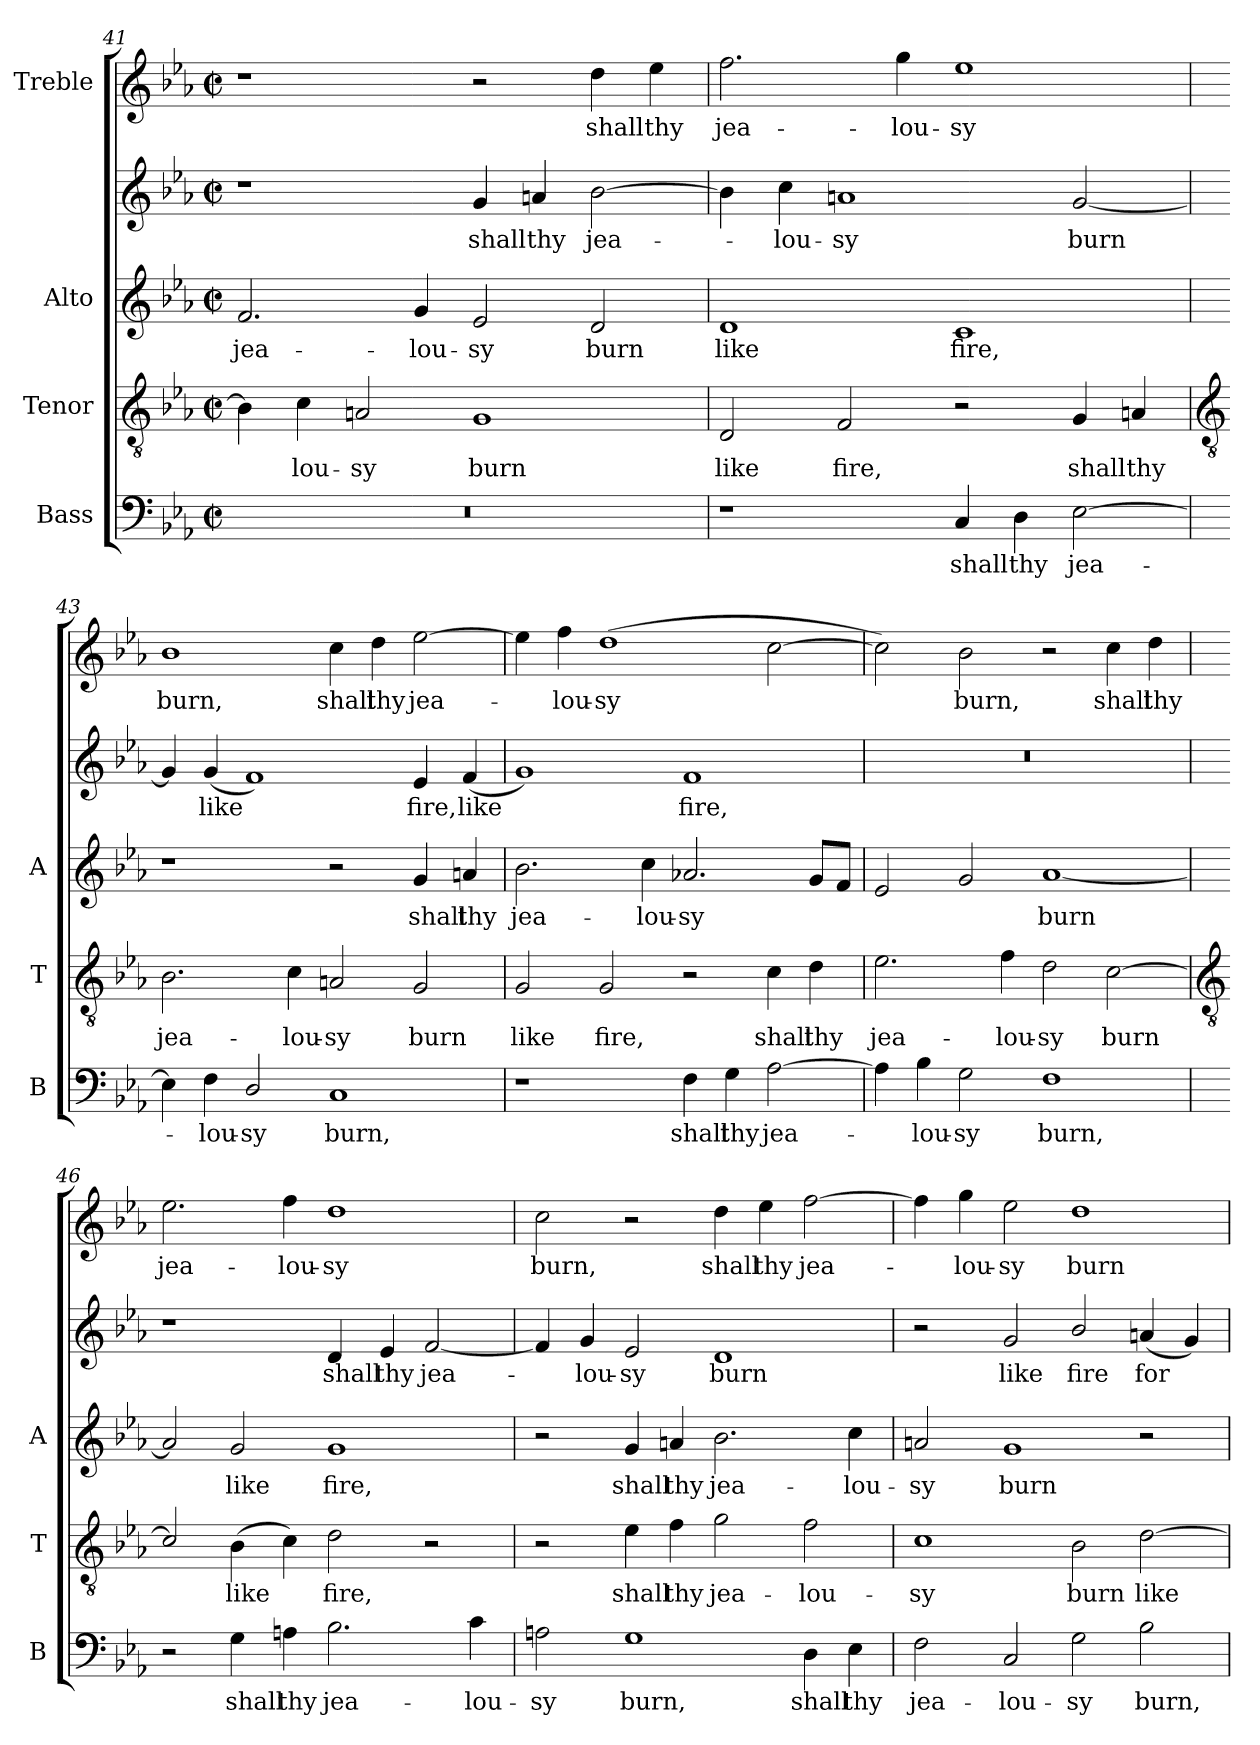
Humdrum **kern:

**kern	**text	**kern	**text	**kern	**text	**kern	**text	**kern	**text
*part4	*part4	*part3	*part3	*part2	*part2	*part2	*part2	*part1	*part1
*staff5	*staff5	*staff4	*staff4	*staff3	*staff3	*staff2	*staff2	*staff1	*staff1
*I"Bass	*	*I"Tenor	*	*I"Alto	*	*	*	*I"Treble	*
*I'B	*	*I'T	*	*I'A	*	*	*	*	*
*clefF4	*	*clefGv2	*	*clefG2	*	*clefG2	*	*clefG2	*
*k[b-e-a-]	*	*k[b-e-a-]	*	*k[b-e-a-]	*	*k[b-e-a-]	*	*k[b-e-a-]	*
*E-:	*	*E-:	*	*E-:	*	*E-:	*	*E-:	*
*M4/2	*	*M4/2	*	*M4/2	*	*M4/2	*	*M4/2	*
*met(c|)	*	*met(c|)	*	*met(c|)	*	*met(c|)	*	*met(c|)	*
=41	=41	=41	=41	=41	=41	=41	=41	=41	=41
!	!	!	!	!	!LO:LY:b	!	!	!	!
0r	.	4B-]	.	2.f	jea-	1r	.	1r	.
!	!	!	!LO:LY:b	!	!	!	!	!	!
.	.	4c\	lou-	.	.	.	.	.	.
!	!	!	!LO:LY:b	!	!	!	!	!	!
.	.	2An	-sy	.	.	.	.	.	.
!	!	!	!	!	!LO:LY:b	!	!	!	!
.	.	.	.	4g	-lou-	.	.	.	.
!	!	!	!LO:LY:b	!	!LO:LY:b	!	!LO:LY:b	!	!
.	.	1G	burn	2e-	-sy	4g	shall	2r	.
!	!	!	!	!	!	!	!LO:LY:b	!	!
.	.	.	.	.	.	4an	thy	.	.
!	!	!	!	!	!LO:LY:b	!	!LO:LY:b	!	!LO:LY:b
.	.	.	.	2d	burn	[2b-	jea-	4dd	shall
!	!	!	!	!	!	!	!	!	!LO:LY:b
.	.	.	.	.	.	.	.	4ee-	thy
=42	=42	=42	=42	=42	=42	=42	=42	=42	=42
!	!	!	!LO:LY:b	!	!LO:LY:b	!	!	!	!LO:LY:b
1r	.	2D	like	1d	like	4b-]	.	2.ff	jea-
!	!	!	!	!	!	!	!LO:LY:b	!	!
.	.	.	.	.	.	4cc	lou-	.	.
!	!	!	!LO:LY:b	!	!	!	!LO:LY:b	!	!
.	.	2F	fire,	.	.	1an	-sy	.	.
!	!	!	!	!	!	!	!	!	!LO:LY:b
.	.	.	.	.	.	.	.	4gg	-lou-
!	!LO:LY:b	!	!	!	!LO:LY:b	!	!	!	!LO:LY:b
4C	shall	2r	.	1c	fire,	.	.	1ee-	-sy
!	!LO:LY:b	!	!	!	!	!	!	!	!
4D	thy	.	.	.	.	.	.	.	.
!	!LO:LY:b	!	!LO:LY:b	!	!	!	!LO:LY:b	!	!
[2E-	jea-	4G	shall	.	.	[2g	burn	.	.
!	!	!	!LO:LY:b	!	!	!	!	!	!
.	.	4An	thy	.	.	.	.	.	.
!!LO:LB:g=z
=43	=43	=43	=43	=43	=43	=43	=43	=43	=43
*	*	*clefGv2	*	*	*	*	*	*	*
!	!	!	!LO:LY:b	!	!	!	!	!	!LO:LY:b
4E-]	.	2.B-	jea-	1r	.	4g]	.	1b-	burn,
!	!LO:LY:b	!	!	!	!	!	!LO:LY:b	!	!
4F	lou-	.	.	.	.	(<4g	like	.	.
!	!LO:LY:b	!	!	!	!	!	!	!	!
2D/	-sy	.	.	.	.	1f)	.	.	.
!	!	!	!LO:LY:b	!	!	!	!	!	!
.	.	4c\	-lou-	.	.	.	.	.	.
!	!LO:LY:b	!	!LO:LY:b	!	!	!	!	!	!LO:LY:b
1C	burn,	2An	-sy	2r	.	.	.	4cc	shall
!	!	!	!	!	!	!	!	!	!LO:LY:b
.	.	.	.	.	.	.	.	4dd	thy
!	!	!	!LO:LY:b	!	!LO:LY:b	!	!LO:LY:b	!	!LO:LY:b
.	.	2G	burn	4g	shall	4e-	fire,	[2ee-	jea-
!	!	!	!	!	!LO:LY:b	!	!LO:LY:b	!	!
.	.	.	.	4an	thy	(<4f	like	.	.
=44	=44	=44	=44	=44	=44	=44	=44	=44	=44
!	!	!	!LO:LY:b	!	!LO:LY:b	!	!	!	!
1r	.	2G	like	2.b-	jea-	1g)	.	4ee-]	.
!	!	!	!	!	!	!	!	!	!LO:LY:b
.	.	.	.	.	.	.	.	4ff	lou-
!	!	!	!LO:LY:b	!	!	!	!	!	!LO:LY:b
.	.	2G	fire,	.	.	.	.	(>1dd	-sy
!	!	!	!	!	!LO:LY:b	!	!	!	!
.	.	.	.	4cc\	-lou-	.	.	.	.
!	!LO:LY:b	!	!	!	!LO:LY:b	!	!LO:LY:b	!	!
4F	shall	2r	.	2.a-X	-sy	1f	fire,	.	.
!	!LO:LY:b	!	!	!	!	!	!	!	!
4G	thy	.	.	.	.	.	.	.	.
!	!LO:LY:b	!	!LO:LY:b	!	!	!	!	!	!
[2A-	jea-	4c	shall	.	.	.	.	[2cc\	.
!	!	!	!LO:LY:b	!	!	!	!	!	!
.	.	4d	thy	8gL	.	.	.	.	.
.	.	.	.	8fJ	.	.	.	.	.
=45	=45	=45	=45	=45	=45	=45	=45	=45	=45
!	!	!	!LO:LY:b	!	!	!	!	!	!
4A-]	.	2.e-	jea-	2e-	.	0r	.	2cc\])	.
!	!LO:LY:b	!	!	!	!	!	!	!	!
4B-	lou-	.	.	.	.	.	.	.	.
!	!LO:LY:b	!	!	!	!	!	!	!	!LO:LY:b
2G	-sy	.	.	2g	.	.	.	2b-	burn,
!	!	!	!LO:LY:b	!	!	!	!	!	!
.	.	4f	-lou-	.	.	.	.	.	.
!	!LO:LY:b	!	!LO:LY:b	!	!LO:LY:b	!	!	!	!
1F	burn,	2d	-sy	[1a-	burn	.	.	2r	.
!	!	!	!LO:LY:b	!	!	!	!	!	!LO:LY:b
.	.	[2c\	burn	.	.	.	.	4cc	shall
!	!	!	!	!	!	!	!	!	!LO:LY:b
.	.	.	.	.	.	.	.	4dd	thy
!!LO:LB:g=z
=46	=46	=46	=46	=46	=46	=46	=46	=46	=46
*	*	*clefGv2	*	*	*	*	*	*	*
!	!	!	!	!	!	!	!	!	!LO:LY:b
2r	.	2c/]	.	2a-]	.	1r	.	2.ee-	jea-
!	!LO:LY:b	!	!LO:LY:b	!	!LO:LY:b	!	!	!	!
4G	shall	(>4B-	like	2g	like	.	.	.	.
!	!LO:LY:b	!	!	!	!	!	!	!	!LO:LY:b
4An	thy	4c)	.	.	.	.	.	4ff	-lou-
!	!LO:LY:b	!	!LO:LY:b	!	!LO:LY:b	!	!LO:LY:b	!	!LO:LY:b
2.B-	jea-	2d	fire,	1g	fire,	4d	shall	1dd	-sy
!	!	!	!	!	!	!	!LO:LY:b	!	!
.	.	.	.	.	.	4e-	thy	.	.
!	!	!	!	!	!	!	!LO:LY:b	!	!
.	.	2r	.	.	.	[2f	jea-	.	.
!	!LO:LY:b	!	!	!	!	!	!	!	!
4c	-lou-	.	.	.	.	.	.	.	.
=47	=47	=47	=47	=47	=47	=47	=47	=47	=47
!	!LO:LY:b	!	!	!	!	!	!	!	!LO:LY:b
2An	-sy	2r	.	2r	.	4f]	.	2cc	burn,
!	!	!	!	!	!	!	!LO:LY:b	!	!
.	.	.	.	.	.	4g	lou-	.	.
!	!LO:LY:b	!	!LO:LY:b	!	!LO:LY:b	!	!LO:LY:b	!	!
1G	burn,	4e-	shall	4g	shall	2e-	-sy	2r	.
!	!	!	!LO:LY:b	!	!LO:LY:b	!	!	!	!
.	.	4f	thy	4an	thy	.	.	.	.
!	!	!	!LO:LY:b	!	!LO:LY:b	!	!LO:LY:b	!	!LO:LY:b
.	.	2g	jea-	2.b-	jea-	1d	burn	4dd	shall
!	!	!	!	!	!	!	!	!	!LO:LY:b
.	.	.	.	.	.	.	.	4ee-	thy
!	!LO:LY:b	!	!LO:LY:b	!	!	!	!	!	!LO:LY:b
4D	shall	2f	-lou-	.	.	.	.	[2ff	jea-
!	!LO:LY:b	!	!	!	!LO:LY:b	!	!	!	!
4E-	thy	.	.	4cc\	-lou-	.	.	.	.
=48	=48	=48	=48	=48	=48	=48	=48	=48	=48
!	!LO:LY:b	!	!LO:LY:b	!	!LO:LY:b	!	!	!	!
2F	jea-	1c/	-sy	2an	sy	2r	.	4ff]	.
!	!	!	!	!	!	!	!	!	!LO:LY:b
.	.	.	.	.	.	.	.	4gg	lou-
!	!LO:LY:b	!	!	!	!LO:LY:b	!	!LO:LY:b	!	!LO:LY:b
2C	-lou-	.	.	1g	burn	2g	-like	2ee-	-sy
!	!LO:LY:b	!	!LO:LY:b	!	!	!	!LO:LY:b	!	!LO:LY:b
2G	-sy	2B-	burn	.	.	2b-/	fire	1dd	burn
!	!LO:LY:b	!	!LO:LY:b	!	!	!	!LO:LY:b	!	!
2B-	burn,	[2d	like	2r	.	(<4an	for	.	.
.	.	.	.	.	.	4g)	.	.	.
=	=	=	=	=	=	=	=	=	=
*-	*-	*-	*-	*-	*-	*-	*-	*-	*-
